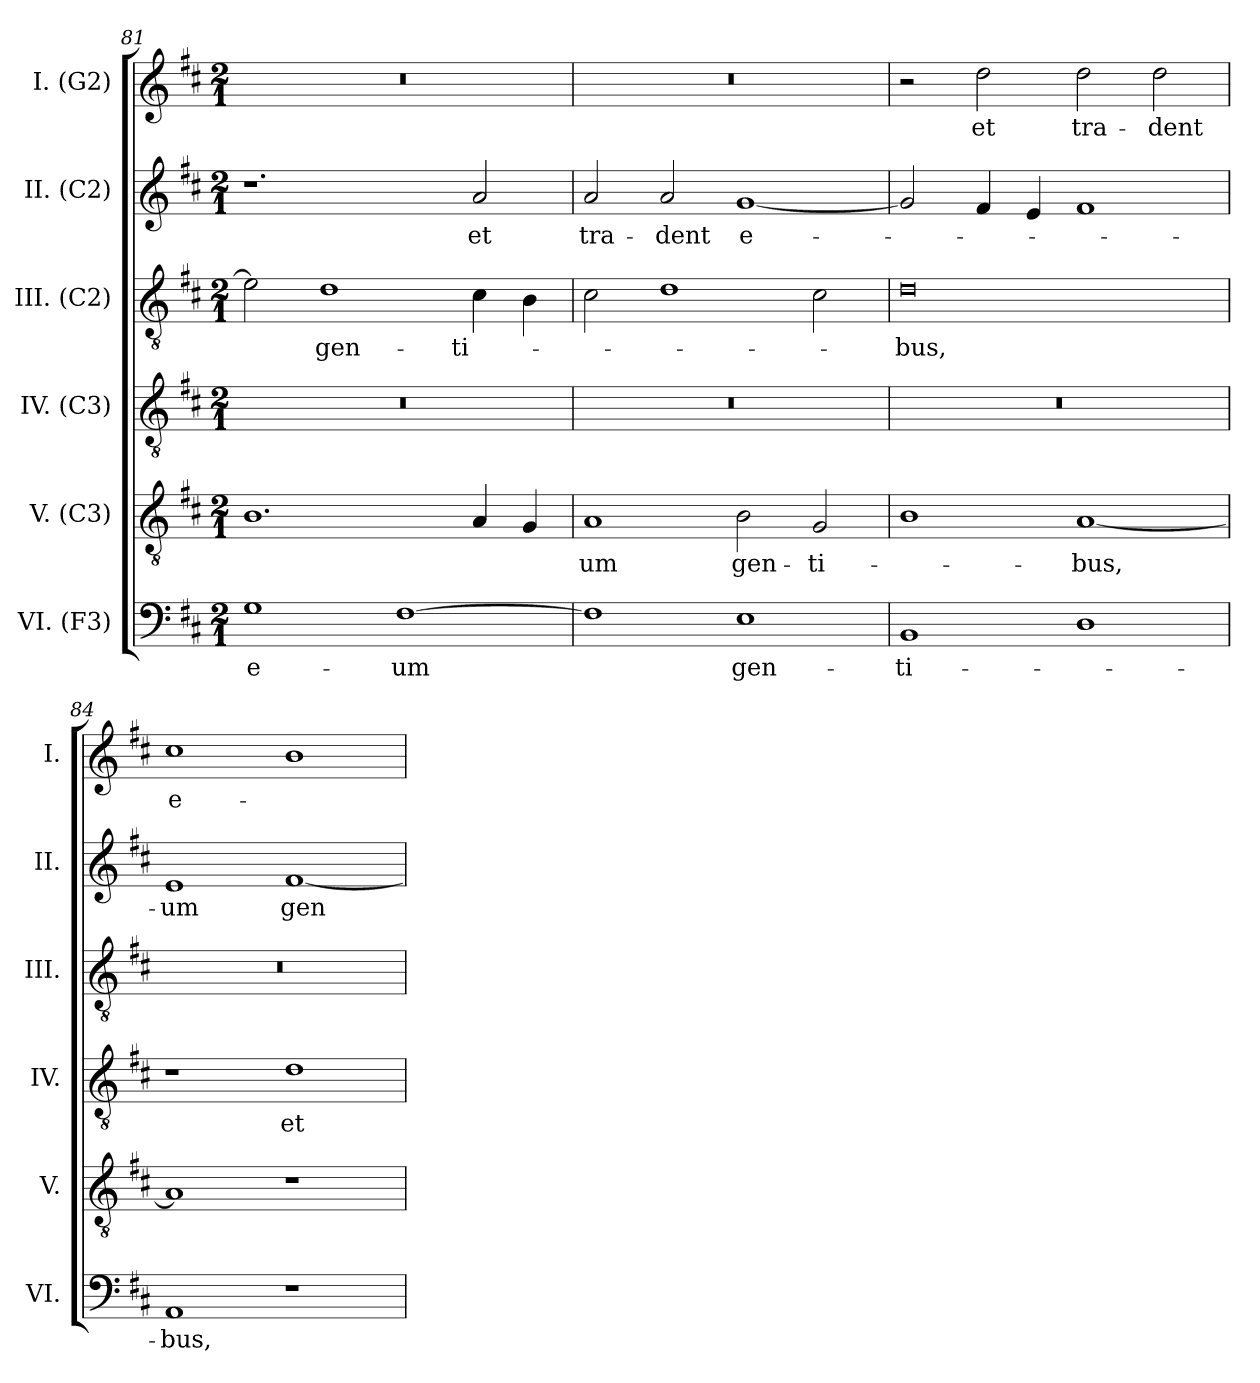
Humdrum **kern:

**kern	**text	**kern	**text	**kern	**text	**kern	**text	**kern	**text	**kern	**text
*part6	*part6	*part5	*part5	*part4	*part4	*part3	*part3	*part2	*part2	*part1	*part1
*staff6	*staff6	*staff5	*staff5	*staff4	*staff4	*staff3	*staff3	*staff2	*staff2	*staff1	*staff1
*I"VI. (F3)	*	*I"V. (C3)	*	*I"IV. (C3)	*	*I"III. (C2)	*	*I"II. (C2)	*	*I"I. (G2)	*
*I'VI.	*	*I'V.	*	*I'IV.	*	*I'III.	*	*I'II.	*	*I'I.	*
*clefF4	*	*clefGv2	*	*clefGv2	*	*clefGv2	*	*clefG2	*	*clefG2	*
*	*	*	*	*	*	*ITrd7c12	*	*	*	*	*
*k[f#c#]	*	*k[f#c#]	*	*k[f#c#]	*	*k[f#c#]	*	*k[f#c#]	*	*k[f#c#]	*
*D:	*	*D:	*	*D:	*	*D:	*	*D:	*	*D:	*
*M2/1	*	*M2/1	*	*M2/1	*	*M2/1	*	*M2/1	*	*M2/1	*
=81	=81	=81	=81	=81	=81	=81	=81	=81	=81	=81	=81
!	!LO:LY:b:color=#000000	!	!	!LO:N:vis=1	!	!	!	!	!	!LO:N:vis=1	!
1Gi	e-	1.Bi	.	0r	.	2Ei\]	.	1.r	.	0r	.
!	!	!	!	!	!	!	!LO:LY:b:color=#000000	!	!	!	!
.	.	.	.	.	.	1Di	gen-	.	.	.	.
!	!LO:LY:b:color=#000000	!	!	!	!	!	!	!	!	!	!
[1F#i	-um	.	.	.	.	.	.	.	.	.	.
!	!	!	!	!	!	!	!LO:LY:b:color=#000000	!	!	!	!
!	!	!	!	!	!	!	!	!	!LO:LY:b:color=#000000	!	!
.	.	4Ai/	.	.	.	4C#i\	-ti-	2ai/	et	.	.
.	.	4Gi/	.	.	.	4BBi\	.	.	.	.	.
=82	=82	=82	=82	=82	=82	=82	=82	=82	=82	=82	=82
!	!	!	!LO:LY:b:color=#000000	!LO:N:vis=1	!	!	!	!	!	!	!
!	!	!	!	!	!	!	!	!	!LO:LY:b:color=#000000	!LO:N:vis=1	!
1F#i]	.	1Ai	-um	0r	.	2C#i\	.	2ai/	tra-	0r	.
!	!	!	!	!	!	!	!	!	!LO:LY:b:color=#000000	!	!
.	.	.	.	.	.	1Di	.	2ai/	-dent	.	.
!	!LO:LY:b:color=#000000	!	!	!	!	!	!	!	!	!	!
!	!	!	!LO:LY:b:color=#000000	!	!	!	!	!	!	!	!
!	!	!	!	!	!	!	!	!	!LO:LY:b:color=#000000	!	!
1Ei	gen-	2Bi\	gen-	.	.	.	.	[1gi	e-	.	.
!	!	!	!LO:LY:b:color=#000000	!	!	!	!	!	!	!	!
.	.	2Gi/	-ti-	.	.	2C#i\	.	.	.	.	.
=83	=83	=83	=83	=83	=83	=83	=83	=83	=83	=83	=83
!	!LO:LY:b:color=#000000	!	!	!LO:N:vis=1	!	!	!	!	!	!	!
!	!	!	!	!	!	!	!LO:LY:b:color=#000000	!	!	!	!
1BBi	-ti-	1Bi	.	0r	.	0Di	-bus,	2gi/]	.	2r	.
!	!	!	!	!	!	!	!	!	!	!	!LO:LY:b:color=#000000
.	.	.	.	.	.	.	.	4f#i/	.	2ddi\	et
.	.	.	.	.	.	.	.	4ei/	.	.	.
!	!	!	!LO:LY:b:color=#000000	!	!	!	!	!	!	!	!
!	!	!	!	!	!	!	!	!	!	!	!LO:LY:b:color=#000000
1Di	.	[1Ai	-bus,	.	.	.	.	1f#i	.	2ddi\	tra-
!	!	!	!	!	!	!	!	!	!	!	!LO:LY:b:color=#000000
.	.	.	.	.	.	.	.	.	.	2ddi\	-dent
!!LO:PB:g=z
=84	=84	=84	=84	=84	=84	=84	=84	=84	=84	=84	=84
!	!LO:LY:b:color=#000000	!	!	!	!	!LO:N:vis=1	!	!	!	!	!
!	!	!	!	!	!	!	!	!	!LO:LY:b:color=#000000	!	!
!	!	!	!	!	!	!	!	!	!	!	!LO:LY:b:color=#000000
1AAi	-bus,	1Ai]	.	1r	.	0r	.	1ei	-um	1cc#i	e-
!	!	!	!	!	!LO:LY:b:color=#000000	!	!	!	!	!	!
!	!	!	!	!	!	!	!	!	!LO:LY:b:color=#000000	!	!
1r	.	1r	.	1di	et	.	.	[1f#i	gen-	1bi	.
=	=	=	=	=	=	=	=	=	=	=	=
*-	*-	*-	*-	*-	*-	*-	*-	*-	*-	*-	*-
